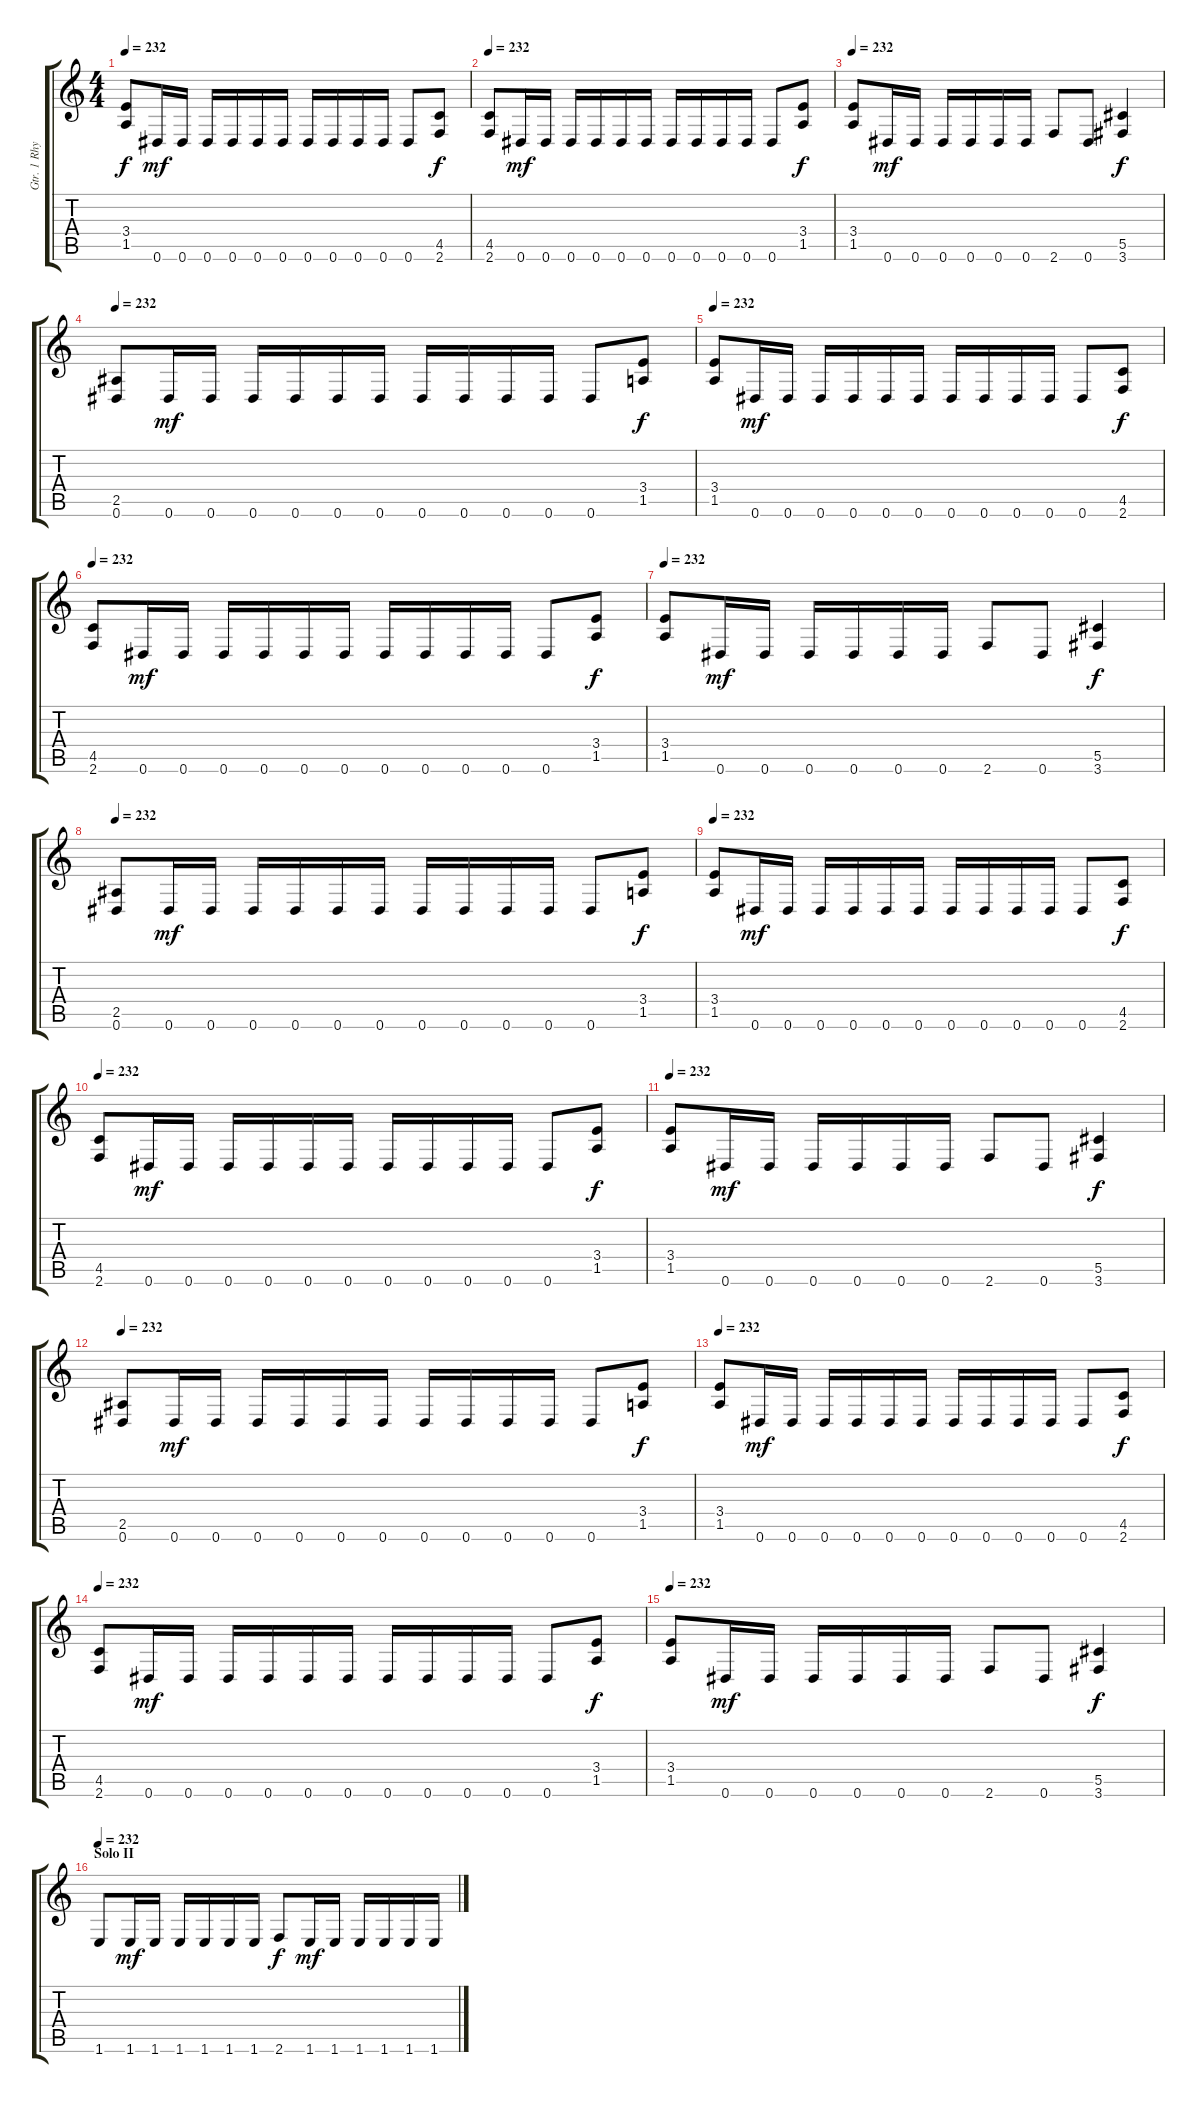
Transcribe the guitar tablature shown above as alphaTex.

\track ("Gtr. 1 Rhytm" "Gtr. 1 Rhy") {instrument overdrivenguitar}
\staff {score tabs}
\tuning (Eb4 Bb3 Gb3 Db3 Ab2 Eb2) {hide}
\ts (4 4)
\tempo 232
\clef g2
\ks c
(3.4 1.5).8{dy f} 0.6.16{dy mf} 0.6.16 0.6.16 0.6.16 0.6.16 0.6.16 0.6.16 0.6.16 0.6.16 0.6.16 0.6.8 (4.5 2.6).8{dy f} |
\tempo 232
(4.5 2.6).8 0.6.16{dy mf} 0.6.16 0.6.16 0.6.16 0.6.16 0.6.16 0.6.16 0.6.16 0.6.16 0.6.16 0.6.8 (3.4 1.5).8{dy f} |
\tempo 232
(3.4 1.5).8 0.6.16{dy mf} 0.6.16 0.6.16 0.6.16 0.6.16 0.6.16 2.6.8 0.6.8 (5.5 3.6).4{dy f} |
\tempo 232
(2.5 0.6).8 0.6.16{dy mf} 0.6.16 0.6.16 0.6.16 0.6.16 0.6.16 0.6.16 0.6.16 0.6.16 0.6.16 0.6.8 (3.4 1.5).8{dy f} |
\tempo 232
(3.4 1.5).8 0.6.16{dy mf} 0.6.16 0.6.16 0.6.16 0.6.16 0.6.16 0.6.16 0.6.16 0.6.16 0.6.16 0.6.8 (4.5 2.6).8{dy f} |
\tempo 232
(4.5 2.6).8 0.6.16{dy mf} 0.6.16 0.6.16 0.6.16 0.6.16 0.6.16 0.6.16 0.6.16 0.6.16 0.6.16 0.6.8 (3.4 1.5).8{dy f} |
\tempo 232
(3.4 1.5).8 0.6.16{dy mf} 0.6.16 0.6.16 0.6.16 0.6.16 0.6.16 2.6.8 0.6.8 (5.5 3.6).4{dy f} |
\tempo 232
(2.5 0.6).8 0.6.16{dy mf} 0.6.16 0.6.16 0.6.16 0.6.16 0.6.16 0.6.16 0.6.16 0.6.16 0.6.16 0.6.8 (3.4 1.5).8{dy f} |
\tempo 232
(3.4 1.5).8 0.6.16{dy mf} 0.6.16 0.6.16 0.6.16 0.6.16 0.6.16 0.6.16 0.6.16 0.6.16 0.6.16 0.6.8 (4.5 2.6).8{dy f} |
\tempo 232
(4.5 2.6).8 0.6.16{dy mf} 0.6.16 0.6.16 0.6.16 0.6.16 0.6.16 0.6.16 0.6.16 0.6.16 0.6.16 0.6.8 (3.4 1.5).8{dy f} |
\tempo 232
(3.4 1.5).8 0.6.16{dy mf} 0.6.16 0.6.16 0.6.16 0.6.16 0.6.16 2.6.8 0.6.8 (5.5 3.6).4{dy f} |
\tempo 232
(2.5 0.6).8 0.6.16{dy mf} 0.6.16 0.6.16 0.6.16 0.6.16 0.6.16 0.6.16 0.6.16 0.6.16 0.6.16 0.6.8 (3.4 1.5).8{dy f} |
\tempo 232
(3.4 1.5).8 0.6.16{dy mf} 0.6.16 0.6.16 0.6.16 0.6.16 0.6.16 0.6.16 0.6.16 0.6.16 0.6.16 0.6.8 (4.5 2.6).8{dy f} |
\tempo 232
(4.5 2.6).8 0.6.16{dy mf} 0.6.16 0.6.16 0.6.16 0.6.16 0.6.16 0.6.16 0.6.16 0.6.16 0.6.16 0.6.8 (3.4 1.5).8{dy f} |
\tempo 232
(3.4 1.5).8 0.6.16{dy mf} 0.6.16 0.6.16 0.6.16 0.6.16 0.6.16 2.6.8 0.6.8 (5.5 3.6).4{dy f} |
\section ("" "Solo II")
\tempo 232
1.6.8 1.6.16{dy mf} 1.6.16 1.6.16 1.6.16 1.6.16 1.6.16 2.6.8{dy f} 1.6.16{dy mf} 1.6.16 1.6.16 1.6.16 1.6.16 1.6.16
